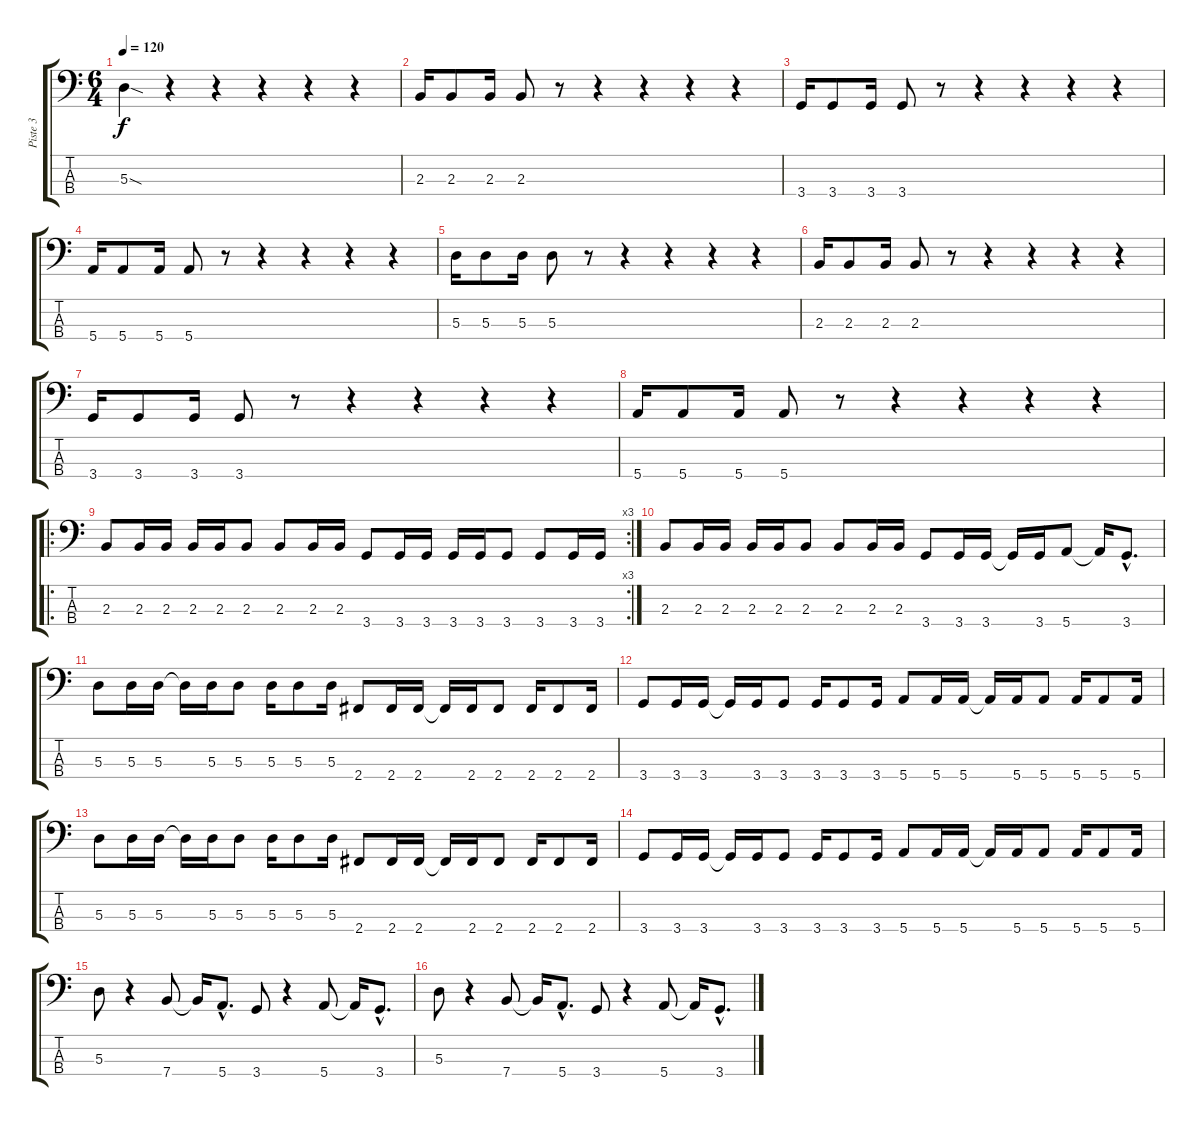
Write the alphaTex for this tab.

\track ("Piste 3" "Piste 3") {instrument electricbasspick}
\staff {score tabs}
\tuning (G2 D2 A1 E1) {hide}
\ts (6 4)
\tempo 120
\clef f4
\ks c
5.3{sod}.4{dy f} r.4 r.4 r.4 r.4 r.4 |
2.3.16 2.3.8 2.3.16 2.3.8 r.8 r.4 r.4 r.4 r.4 |
3.4.16 3.4.8 3.4.16 3.4.8 r.8 r.4 r.4 r.4 r.4 |
5.4.16 5.4.8 5.4.16 5.4.8 r.8 r.4 r.4 r.4 r.4 |
5.3.16 5.3.8 5.3.16 5.3.8 r.8 r.4 r.4 r.4 r.4 |
2.3.16 2.3.8 2.3.16 2.3.8 r.8 r.4 r.4 r.4 r.4 |
3.4.16 3.4.8 3.4.16 3.4.8 r.8 r.4 r.4 r.4 r.4 |
5.4.16 5.4.8 5.4.16 5.4.8 r.8 r.4 r.4 r.4 r.4 |
\ro
\rc 3
2.3.8 2.3.16 2.3.16 2.3.16 2.3.16 2.3.8 2.3.8 2.3.16 2.3.16 3.4.8 3.4.16 3.4.16 3.4.16 3.4.16 3.4.8 3.4.8 3.4.16 3.4.16 |
2.3.8 2.3.16 2.3.16 2.3.16 2.3.16 2.3.8 2.3.8 2.3.16 2.3.16 3.4.8 3.4.16 3.4.16 3.4{t}.16 3.4.16 5.4.8 5.4{t}.16 3.4{hac}.8{d} |
5.3.8 5.3.16 5.3.16 5.3{t}.16 5.3.16 5.3.8 5.3.16 5.3.8 5.3.16 2.4.8 2.4.16 2.4.16 2.4{t}.16 2.4.16 2.4.8 2.4.16 2.4.8 2.4.16 |
3.4.8 3.4.16 3.4.16 3.4{t}.16 3.4.16 3.4.8 3.4.16 3.4.8 3.4.16 5.4.8 5.4.16 5.4.16 5.4{t}.16 5.4.16 5.4.8 5.4.16 5.4.8 5.4.16 |
5.3.8 5.3.16 5.3.16 5.3{t}.16 5.3.16 5.3.8 5.3.16 5.3.8 5.3.16 2.4.8 2.4.16 2.4.16 2.4{t}.16 2.4.16 2.4.8 2.4.16 2.4.8 2.4.16 |
3.4.8 3.4.16 3.4.16 3.4{t}.16 3.4.16 3.4.8 3.4.16 3.4.8 3.4.16 5.4.8 5.4.16 5.4.16 5.4{t}.16 5.4.16 5.4.8 5.4.16 5.4.8 5.4.16 |
5.3.8 r.4 7.4.8 7.4{t}.16 5.4{hac}.8{d} 3.4.8 r.4 5.4.8 5.4{t}.16 3.4{hac}.8{d} |
5.3.8 r.4 7.4.8 7.4{t}.16 5.4{hac}.8{d} 3.4.8 r.4 5.4.8 5.4{t}.16 3.4{hac}.8{d}
